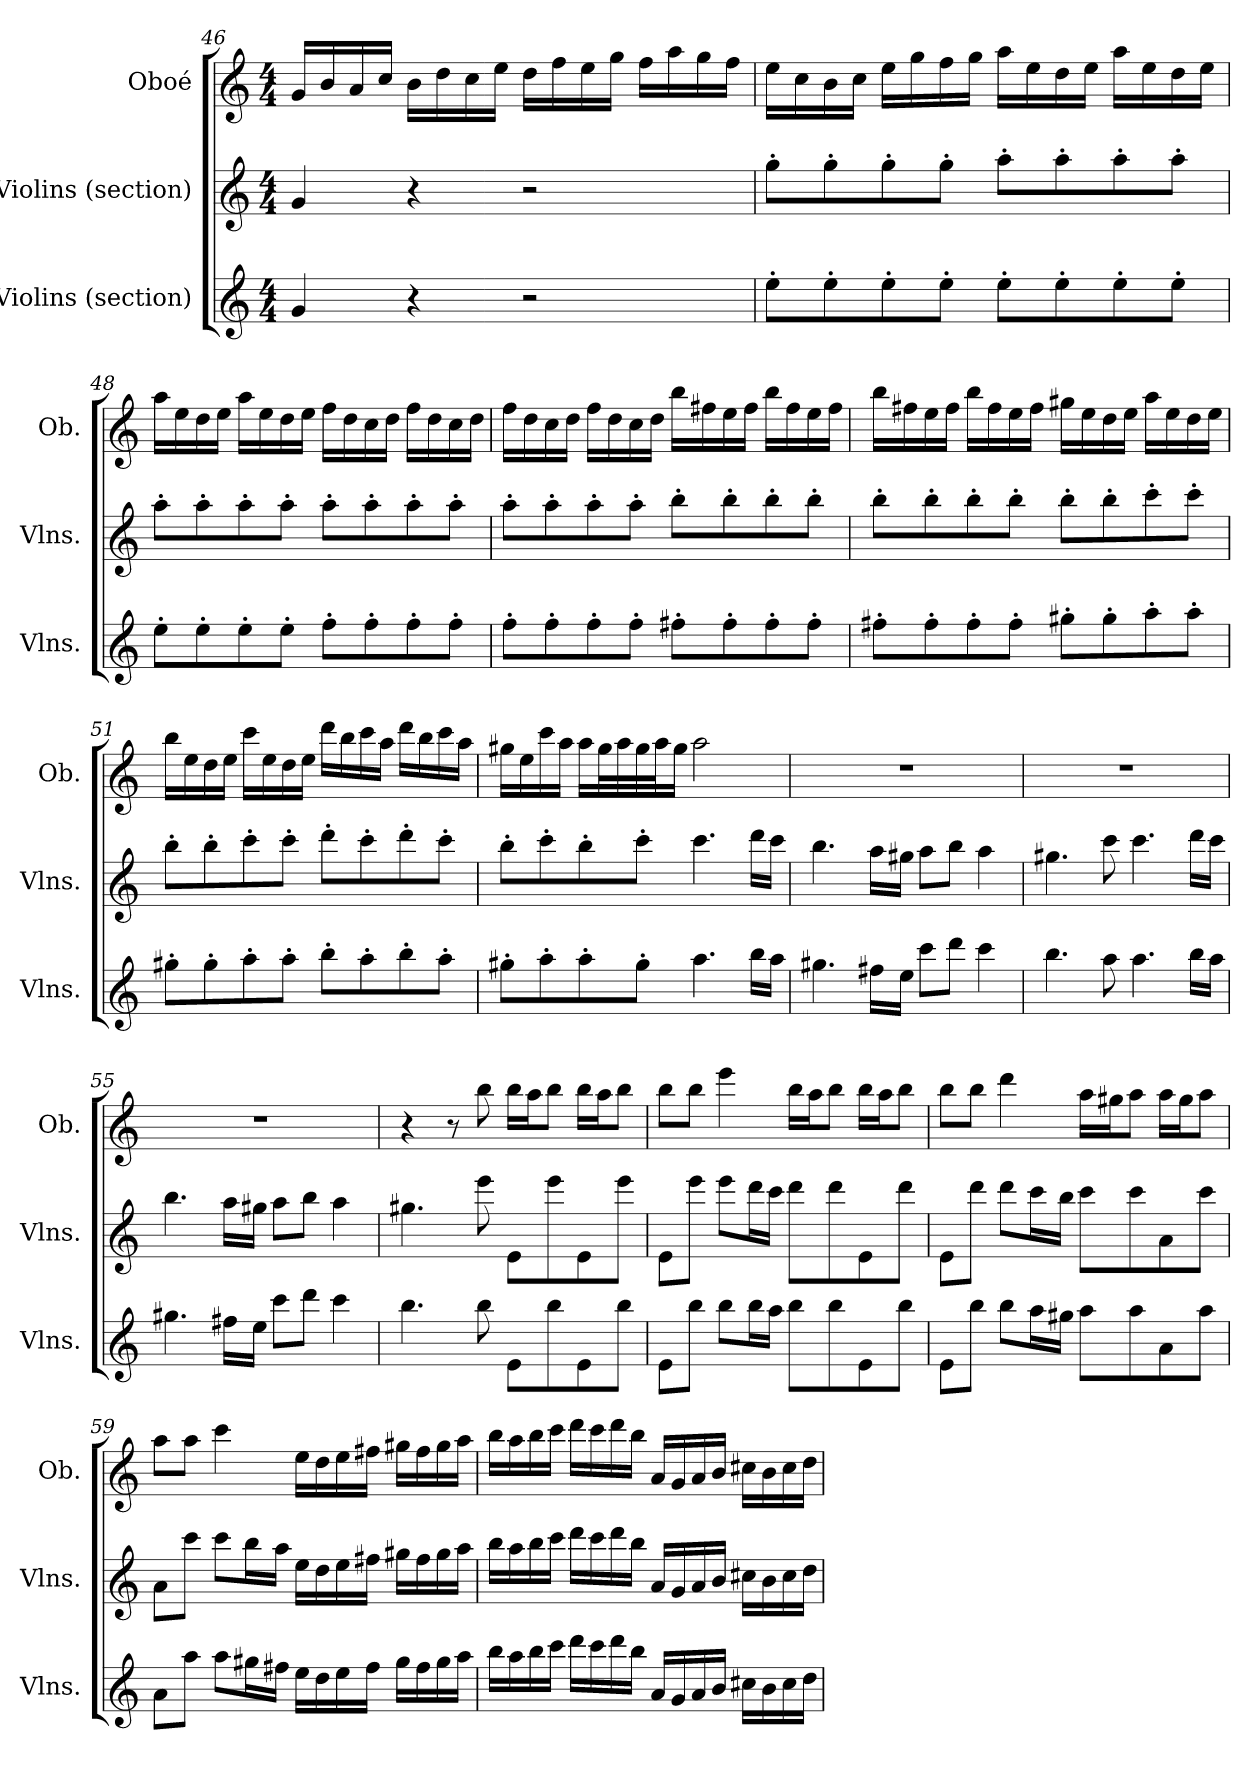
**kern	**kern	**kern
*part3	*part2	*part1
*staff3	*staff2	*staff1
*I"Violins (section)	*I"Violins (section)	*I"Oboé
*I'Vlns.	*I'Vlns.	*I'Ob.
*clefG2	*clefG2	*clefG2
*k[]	*k[]	*k[]
*M4/4	*M4/4	*M4/4
=46	=46	=46
4g/	4g/	16g/LL
.	.	16b/
.	.	16a/
.	.	16cc/JJ
4r	4r	16b\LL
.	.	16dd\
.	.	16cc\
.	.	16ee\JJ
2r	2r	16dd\LL
.	.	16ff\
.	.	16ee\
.	.	16gg\JJ
.	.	16ff\LL
.	.	16aa\
.	.	16gg\
.	.	16ff\JJ
!!LO:PB:g=z
=47	=47	=47
8ee'\L	8gg'\L	16ee\LL
.	.	16cc\
8ee'\	8gg'\	16b\
.	.	16cc\JJ
8ee'\	8gg'\	16ee\LL
.	.	16gg\
8ee'\J	8gg'\J	16ff\
.	.	16gg\JJ
8ee'\L	8aa'\L	16aa\LL
.	.	16ee\
8ee'\	8aa'\	16dd\
.	.	16ee\JJ
8ee'\	8aa'\	16aa\LL
.	.	16ee\
8ee'\J	8aa'\J	16dd\
.	.	16ee\JJ
=48	=48	=48
8ee'\L	8aa'\L	16aa\LL
.	.	16ee\
8ee'\	8aa'\	16dd\
.	.	16ee\JJ
8ee'\	8aa'\	16aa\LL
.	.	16ee\
8ee'\J	8aa'\J	16dd\
.	.	16ee\JJ
8ff'\L	8aa'\L	16ff\LL
.	.	16dd\
8ff'\	8aa'\	16cc\
.	.	16dd\JJ
8ff'\	8aa'\	16ff\LL
.	.	16dd\
8ff'\J	8aa'\J	16cc\
.	.	16dd\JJ
!!LO:LB:g=z
=49	=49	=49
8ff'\L	8aa'\L	16ff\LL
.	.	16dd\
8ff'\	8aa'\	16cc\
.	.	16dd\JJ
8ff'\	8aa'\	16ff\LL
.	.	16dd\
8ff'\J	8aa'\J	16cc\
.	.	16dd\JJ
8ff#X'\L	8bb'\L	16bb\LL
.	.	16ff#X\
8ff#'\	8bb'\	16ee\
.	.	16ff#\JJ
8ff#'\	8bb'\	16bb\LL
.	.	16ff#\
8ff#'\J	8bb'\J	16ee\
.	.	16ff#\JJ
=50	=50	=50
8ff#X'\L	8bb'\L	16bb\LL
.	.	16ff#X\
8ff#'\	8bb'\	16ee\
.	.	16ff#\JJ
8ff#'\	8bb'\	16bb\LL
.	.	16ff#\
8ff#'\J	8bb'\J	16ee\
.	.	16ff#\JJ
8gg#X'\L	8bb'\L	16gg#X\LL
.	.	16ee\
8gg#'\	8bb'\	16dd\
.	.	16ee\JJ
8aa'\	8ccc'\	16aa\LL
.	.	16ee\
8aa'\J	8ccc'\J	16dd\
.	.	16ee\JJ
!!LO:LB:g=z
=51	=51	=51
8gg#X'\L	8bb'\L	16bb\LL
.	.	16ee\
8gg#'\	8bb'\	16dd\
.	.	16ee\JJ
8aa'\	8ccc'\	16ccc\LL
.	.	16ee\
8aa'\J	8ccc'\J	16dd\
.	.	16ee\JJ
8bb'\L	8ddd'\L	16ddd\LL
.	.	16bb\
8aa'\	8ccc'\	16ccc\
.	.	16aa\JJ
8bb'\	8ddd'\	16ddd\LL
.	.	16bb\
8aa'\J	8ccc'\J	16ccc\
.	.	16aa\JJ
=52	=52	=52
8gg#X'\L	8bb'\L	16gg#X\LL
.	.	16ee\
8aa'\	8ccc'\	16ccc\
.	.	16aa\JJ
8aa'\	8bb'\	16aa\LL
.	.	32gg#\L
.	.	32aa\
8gg#'\J	8ccc'\J	32gg#\
.	.	32aa\J
.	.	16gg#\JJ
4.aa\	4.ccc\	2aa\
16bb\LL	16ddd\LL	.
16aa\JJ	16ccc\JJ	.
=53	=53	=53
4.gg#X\	4.bb\	1r
16ff#X\LL	16aa\LL	.
16ee\JJ	16gg#X\JJ	.
8ccc\L	8aa\L	.
8ddd\J	8bb\J	.
4ccc\	4aa\	.
!!LO:LB:g=z
=54	=54	=54
4.bb\	4.gg#X\	1r
8aa\	8ccc\	.
4.aa\	4.ccc\	.
16bb\LL	16ddd\LL	.
16aa\JJ	16ccc\JJ	.
=55	=55	=55
4.gg#X\	4.bb\	1r
16ff#X\LL	16aa\LL	.
16ee\JJ	16gg#X\JJ	.
8ccc\L	8aa\L	.
8ddd\J	8bb\J	.
4ccc\	4aa\	.
=56	=56	=56
4.bb\	4.gg#X\	4r
.	.	8r
8bb\	8eee\	8bb\
8e\L	8e\L	16bb\LL
.	.	16aa\J
8bb\	8eee\	8bb\J
8e\	8e\	16bb\LL
.	.	16aa\J
8bb\J	8eee\J	8bb\J
!!LO:LB:g=z
=57	=57	=57
8e\L	8e\L	8bb\L
8bb\J	8eee\J	8bb\J
8bb\L	8eee\L	4eee\
16bb\L	16ddd\L	.
16aa\JJ	16ccc\JJ	.
8bb\L	8ddd\L	16bb\LL
.	.	16aa\J
8bb\	8ddd\	8bb\J
8e\	8e\	16bb\LL
.	.	16aa\J
8bb\J	8ddd\J	8bb\J
=58	=58	=58
8e\L	8e\L	8bb\L
8bb\J	8ddd\J	8bb\J
8bb\L	8ddd\L	4ddd\
16aa\L	16ccc\L	.
16gg#X\JJ	16bb\JJ	.
8aa\L	8ccc\L	16aa\LL
.	.	16gg#X\J
8aa\	8ccc\	8aa\J
8a\	8a\	16aa\LL
.	.	16gg#\J
8aa\J	8ccc\J	8aa\J
=59	=59	=59
8a\L	8a\L	8aa\L
8aa\J	8ccc\J	8aa\J
8aa\L	8ccc\L	4ccc\
16gg#X\L	16bb\L	.
16ff#X\JJ	16aa\JJ	.
16ee\LL	16ee\LL	16ee\LL
16dd\	16dd\	16dd\
16ee\	16ee\	16ee\
16ff#\JJ	16ff#X\JJ	16ff#X\JJ
16gg#\LL	16gg#X\LL	16gg#X\LL
16ff#\	16ff#\	16ff#\
16gg#\	16gg#\	16gg#\
16aa\JJ	16aa\JJ	16aa\JJ
!!LO:PB:g=z
=60	=60	=60
16bb\LL	16bb\LL	16bb\LL
16aa\	16aa\	16aa\
16bb\	16bb\	16bb\
16ccc\JJ	16ccc\JJ	16ccc\JJ
16ddd\LL	16ddd\LL	16ddd\LL
16ccc\	16ccc\	16ccc\
16ddd\	16ddd\	16ddd\
16bb\JJ	16bb\JJ	16bb\JJ
16a/LL	16a/LL	16a/LL
16g/	16g/	16g/
16a/	16a/	16a/
16b/JJ	16b/JJ	16b/JJ
16cc#X\LL	16cc#X\LL	16cc#X\LL
16b\	16b\	16b\
16cc#\	16cc#\	16cc#\
16dd\JJ	16dd\JJ	16dd\JJ
=	=	=
*-	*-	*-
